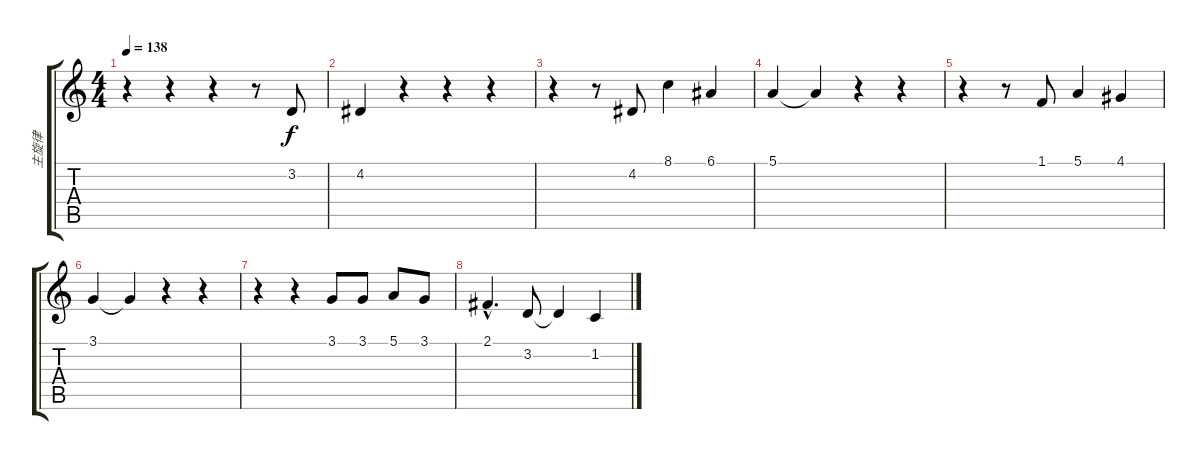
\track ("主旋律" "主旋律") {instrument tenorsax}
\staff {score tabs}
\tuning (E4 B3 G3 D3 A2 E2) {hide}
\ts (4 4)
\tempo 138
\clef g2
\ks c
r.4{dy f} r.4 r.4 r.8 3.2.8 |
4.2.4 r.4 r.4 r.4 |
r.4 r.8 4.2.8 8.1.4 6.1.4 |
5.1.4 5.1{t}.4 r.4 r.4 |
r.4 r.8 1.1.8 5.1.4 4.1.4 |
3.1.4 3.1{t}.4 r.4 r.4 |
r.4 r.4 3.1.8 3.1.8 5.1.8 3.1.8 |
2.1{hac}.4{d} 3.2.8 3.2{t}.4 1.2.4
